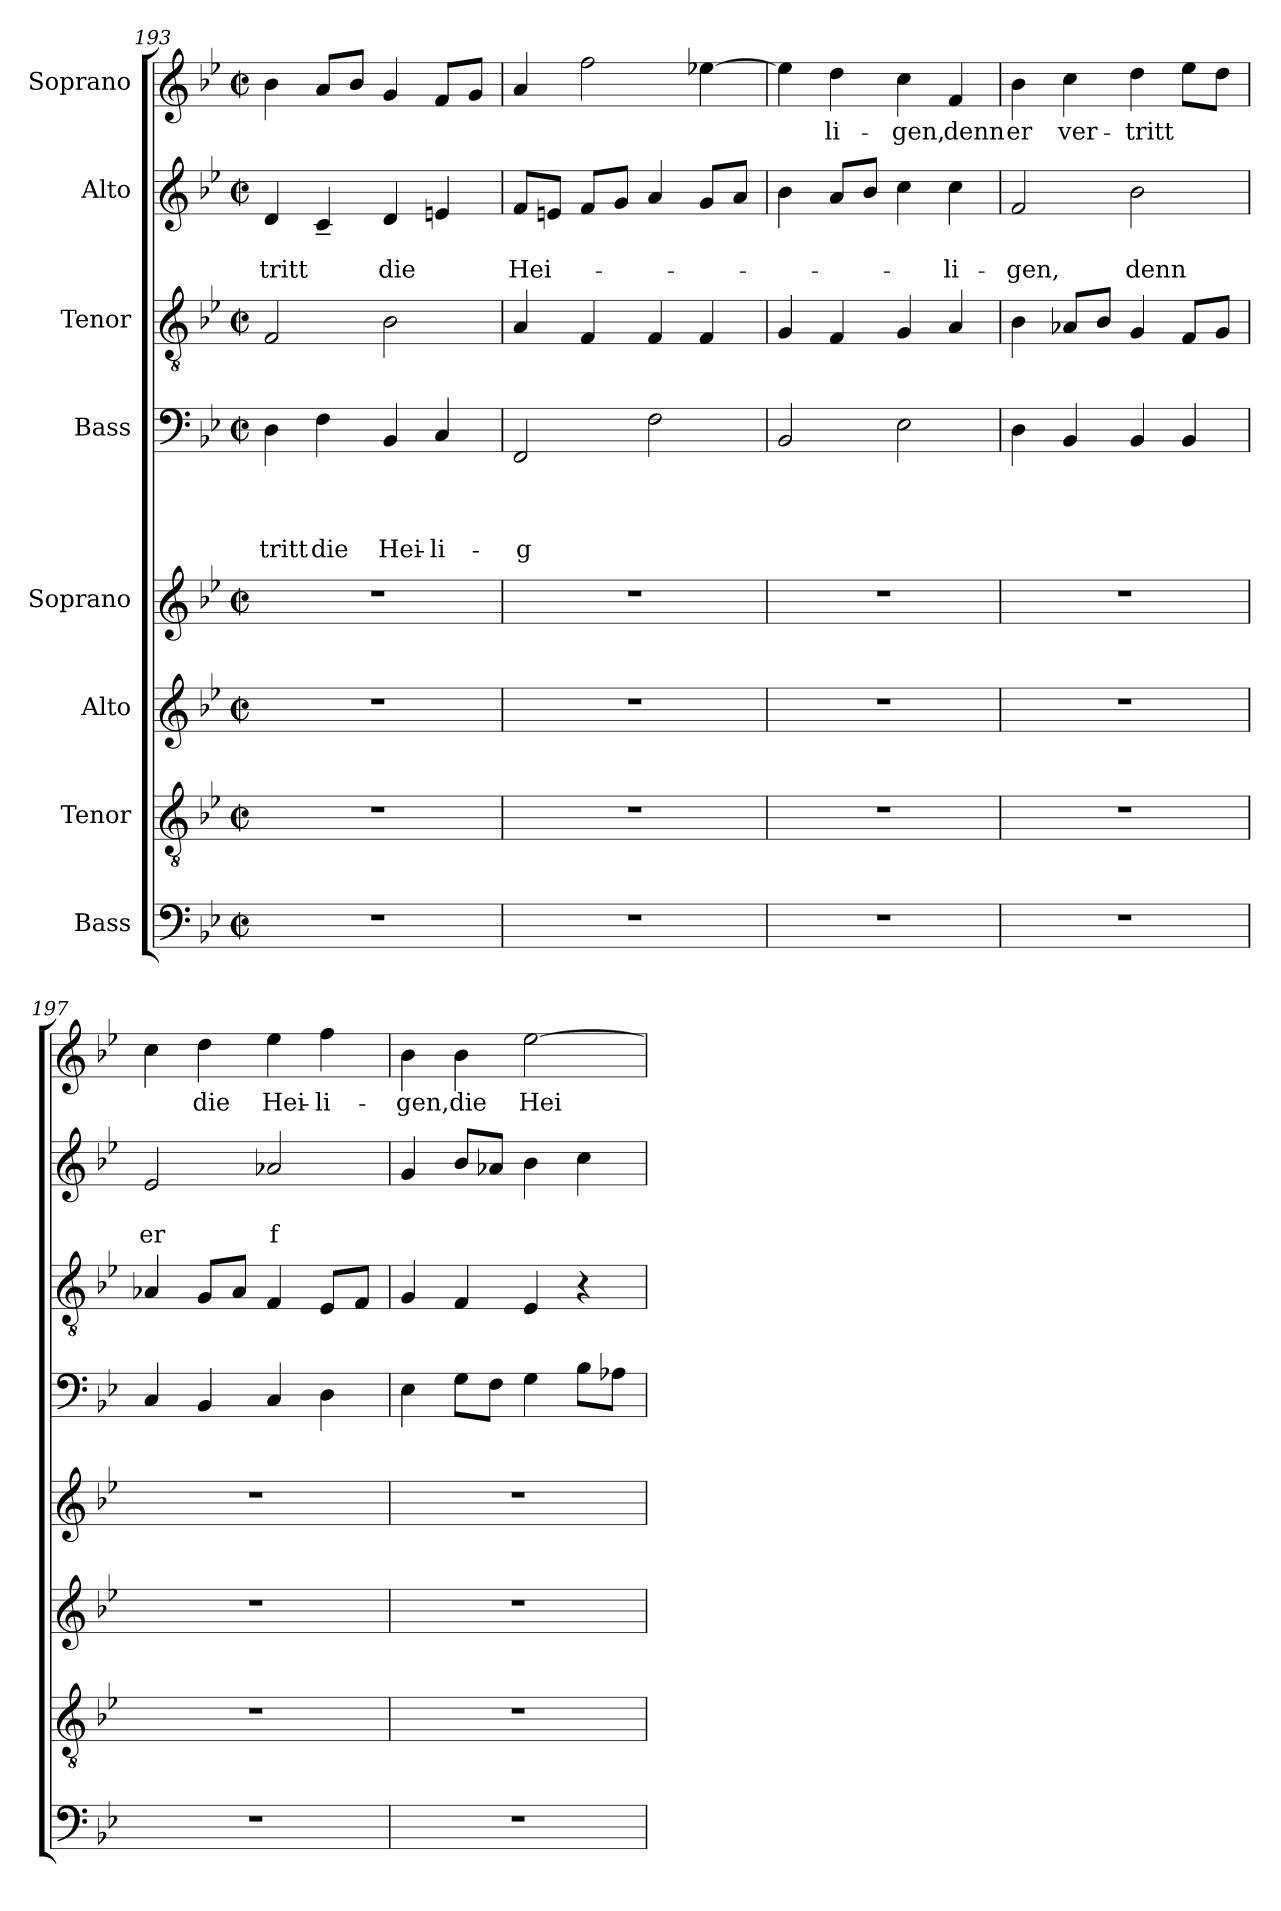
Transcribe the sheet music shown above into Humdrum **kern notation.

**kern	**kern	**kern	**kern	**kern	**text	**text	**text	**text	**kern	**kern	**text	**text	**kern	**text
*part8	*part7	*part6	*part5	*part4	*part4	*part4	*part4	*part4	*part3	*part2	*part2	*part2	*part1	*part1
*staff8	*staff7	*staff6	*staff5	*staff4	*staff4	*staff4	*staff4	*staff4	*staff3	*staff2	*staff2	*staff2	*staff1	*staff1
*I"Bass	*I"Tenor	*I"Alto	*I"Soprano	*I"Bass	*	*	*	*	*I"Tenor	*I"Alto	*	*	*I"Soprano	*
*clefF4	*clefGv2	*clefG2	*clefG2	*clefF4	*	*	*	*	*clefGv2	*clefG2	*	*	*clefG2	*
*k[b-e-]	*k[b-e-]	*k[b-e-]	*k[b-e-]	*k[b-e-]	*	*	*	*	*k[b-e-]	*k[b-e-]	*	*	*k[b-e-]	*
*B-:	*B-:	*B-:	*B-:	*B-:	*	*	*	*	*B-:	*B-:	*	*	*B-:	*
*M2/2	*M2/2	*M2/2	*M2/2	*M2/2	*	*	*	*	*M2/2	*M2/2	*	*	*M2/2	*
*met(c|)	*met(c|)	*met(c|)	*met(c|)	*met(c|)	*	*	*	*	*met(c|)	*met(c|)	*	*	*met(c|)	*
=193	=193	=193	=193	=193	=193	=193	=193	=193	=193	=193	=193	=193	=193	=193
!	!	!	!	!	!	!	!	!LO:LY:b	!	!	!	!LO:LY:b	!	!
1r	1r	1r	1r	4D\	.	.	.	-tritt	2F/	4d/	.	-tritt	4b-\	.
!	!	!	!	!	!	!	!	!LO:LY:b	!	!	!	!	!	!
.	.	.	.	4F\	.	.	.	die	.	4c~</	.	.	8a/L	.
.	.	.	.	.	.	.	.	.	.	.	.	.	8b-/J	.
!	!	!	!	!	!	!	!	!LO:LY:b	!	!	!	!LO:LY:b	!	!
.	.	.	.	4BB-/	.	.	.	Hei-	2B-\	4d/	.	die	4g/	.
!	!	!	!	!	!	!	!	!LO:LY:b	!	!	!	!	!	!
.	.	.	.	4C/	.	.	.	-li-	.	4en/	.	.	8f/L	.
.	.	.	.	.	.	.	.	.	.	.	.	.	8g/J	.
=194	=194	=194	=194	=194	=194	=194	=194	=194	=194	=194	=194	=194	=194	=194
!	!	!	!	!	!	!	!	!LO:LY:b	!	!	!	!LO:LY:b	!	!
1r	1r	1r	1r	2FF/	.	.	.	-g	4A/	8f/L	.	Hei-	4a/	.
.	.	.	.	.	.	.	.	.	.	8en/J	.	.	.	.
.	.	.	.	.	.	.	.	.	4F/	8f/L	.	.	2ff\	.
.	.	.	.	.	.	.	.	.	.	8g/J	.	.	.	.
.	.	.	.	2F\	.	.	.	.	4F/	4a/	.	.	.	.
.	.	.	.	.	.	.	.	.	4F/	8g/L	.	.	[>4ee-X\	.
.	.	.	.	.	.	.	.	.	.	8a/J	.	.	.	.
=195	=195	=195	=195	=195	=195	=195	=195	=195	=195	=195	=195	=195	=195	=195
1r	1r	1r	1r	2BB-/	.	.	.	.	4G/	4b-\	.	.	4ee-\]	.
!	!	!	!	!	!	!	!	!	!	!	!	!	!	!LO:LY:b
.	.	.	.	.	.	.	.	.	4F/	8a/L	.	.	4dd\	-li-
.	.	.	.	.	.	.	.	.	.	8b-/J	.	.	.	.
!	!	!	!	!	!	!	!	!	!	!	!	!	!	!LO:LY:b
.	.	.	.	2E-\	.	.	.	.	4G/	4cc\	.	.	4cc\	-gen,
!	!	!	!	!	!	!	!	!	!	!	!	!LO:LY:b	!	!LO:LY:b
.	.	.	.	.	.	.	.	.	4A/	4cc\	.	-li-	4f/	denn
=196	=196	=196	=196	=196	=196	=196	=196	=196	=196	=196	=196	=196	=196	=196
!	!	!	!	!	!	!	!	!	!	!	!	!LO:LY:b	!	!LO:LY:b
1r	1r	1r	1r	4D\	.	.	.	.	4B-\	2f/	.	-gen,	4b-\	er
!	!	!	!	!	!	!	!	!	!	!	!	!	!	!LO:LY:b
.	.	.	.	4BB-/	.	.	.	.	8A-X/L	.	.	.	4cc\	ver-
.	.	.	.	.	.	.	.	.	8B-/J	.	.	.	.	.
!	!	!	!	!	!	!	!	!	!	!	!	!LO:LY:b	!	!LO:LY:b
.	.	.	.	4BB-/	.	.	.	.	4G/	2b-\	.	denn	4dd\	-tritt
.	.	.	.	4BB-/	.	.	.	.	8F/L	.	.	.	8ee-\L	.
.	.	.	.	.	.	.	.	.	8G/J	.	.	.	8dd\J	.
=197	=197	=197	=197	=197	=197	=197	=197	=197	=197	=197	=197	=197	=197	=197
!	!	!	!	!	!	!	!	!	!	!	!	!LO:LY:b	!	!
1r	1r	1r	1r	4C/	.	.	.	.	4A-X/	2e-/	.	er	4cc\	.
!	!	!	!	!	!	!	!	!	!	!	!	!	!	!LO:LY:b
.	.	.	.	4BB-/	.	.	.	.	8G/L	.	.	.	4dd\	die
.	.	.	.	.	.	.	.	.	8A-/J	.	.	.	.	.
!	!	!	!	!	!	!	!	!	!	!	!	!LO:LY:b	!	!LO:LY:b
.	.	.	.	4C/	.	.	.	.	4F/	2a-X/	.	f	4ee-\	Hei-
!	!	!	!	!	!	!	!	!	!	!	!	!	!	!LO:LY:b:rj
.	.	.	.	4D\	.	.	.	.	8E-/L	.	.	.	4ff\	-li-
.	.	.	.	.	.	.	.	.	8F/J	.	.	.	.	.
=198	=198	=198	=198	=198	=198	=198	=198	=198	=198	=198	=198	=198	=198	=198
!	!	!	!	!	!	!	!	!	!	!	!	!	!	!LO:LY:b
1r	1r	1r	1r	4E-\	.	.	.	.	4G/	4g/	.	.	4b-\	-gen,
!	!	!	!	!	!	!	!	!	!	!	!	!	!	!LO:LY:b
.	.	.	.	8G\L	.	.	.	.	4F/	8b-/L	.	.	4b-\	die
.	.	.	.	8F\J	.	.	.	.	.	8a-X/J	.	.	.	.
!	!	!	!	!	!	!	!	!	!	!	!	!	!	!LO:LY:b
.	.	.	.	4G\	.	.	.	.	4E-/	4b-\	.	.	[>2ee-\	Hei-
.	.	.	.	8B-\L	.	.	.	.	4r	4cc\	.	.	.	.
.	.	.	.	8A-X\J	.	.	.	.	.	.	.	.	.	.
=	=	=	=	=	=	=	=	=	=	=	=	=	=	=
*-	*-	*-	*-	*-	*-	*-	*-	*-	*-	*-	*-	*-	*-	*-
